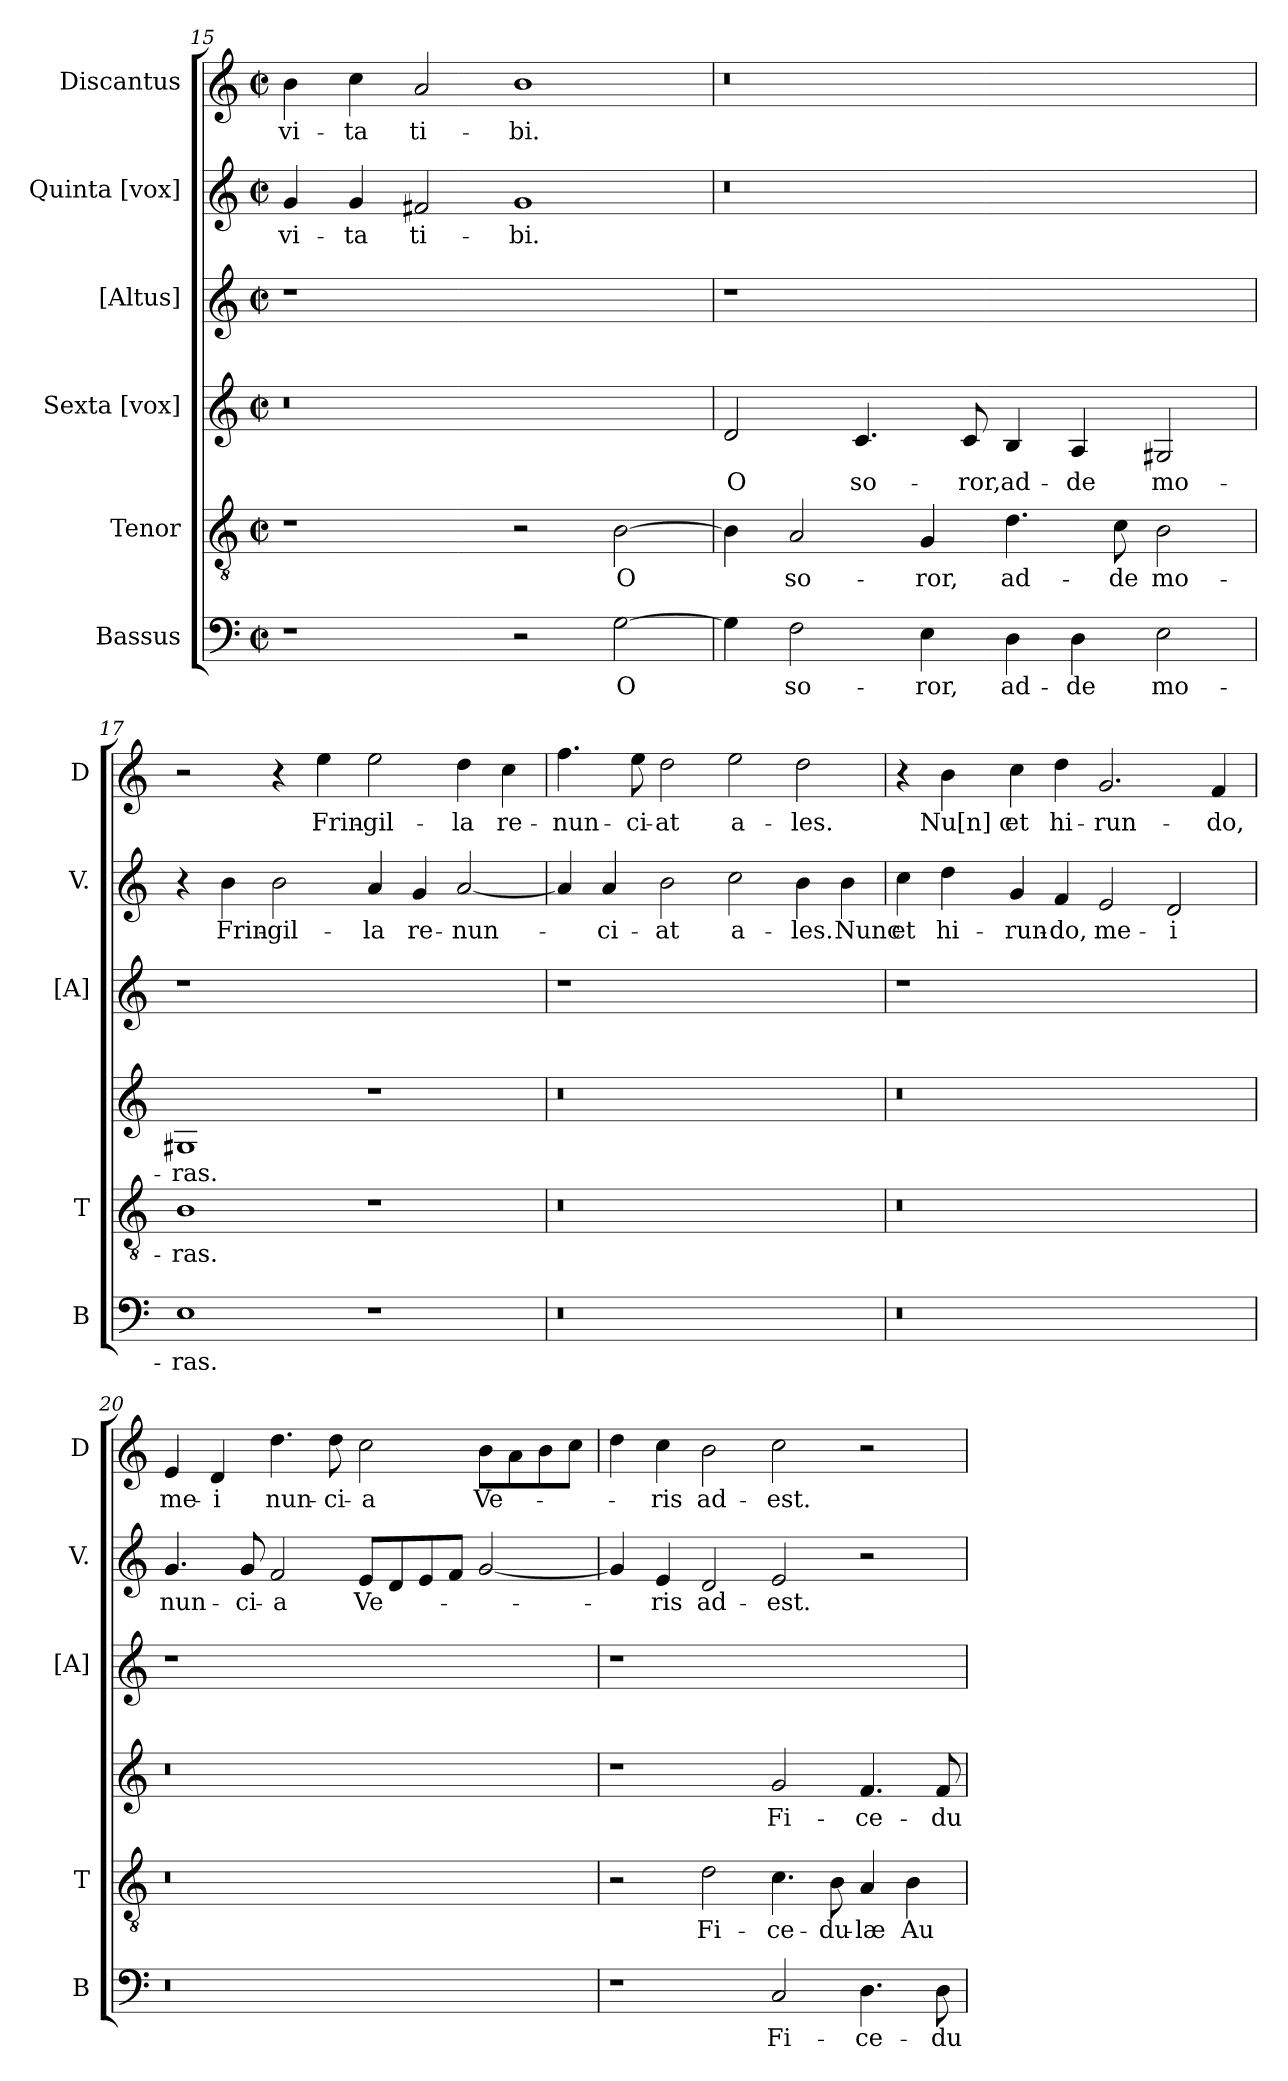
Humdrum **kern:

**kern	**text	**kern	**text	**kern	**text	**kern	**kern	**text	**kern	**text
*part6	*part6	*part5	*part5	*part4	*part4	*part3	*part2	*part2	*part1	*part1
*staff6	*staff6	*staff5	*staff5	*staff4	*staff4	*staff3	*staff2	*staff2	*staff1	*staff1
*I"Bassus	*	*I"Tenor	*	*I"Sexta [vox]	*	*I"[Altus]	*I"Quinta [vox]	*	*I"Discantus	*
*I'B	*	*I'T	*	*	*	*I'[A]	*I'V.	*	*I'D	*
*clefF4	*	*clefGv2	*	*clefG2	*	*clefG2	*clefG2	*	*clefG2	*
*k[]	*	*k[]	*	*k[]	*	*k[]	*k[]	*	*k[]	*
*C:	*	*C:	*	*C:	*	*C:	*C:	*	*C:	*
*M2/2	*	*M2/2	*	*M2/2	*	*M2/2	*M2/2	*	*M2/2	*
*met(c|)	*	*met(c|)	*	*met(c|)	*	*met(c|)	*met(c|)	*	*met(c|)	*
=15	=15	=15	=15	=15	=15	=15	=15	=15	=15	=15
1r	.	1r	.	0r	.	1r	4g	vi-	4b	vi-
.	.	.	.	.	.	.	4g	-ta	4cc	-ta
.	.	.	.	.	.	.	2f#X	ti-	2a	ti-
2r	.	2r	.	.	.	1ryy	1g	-bi.	1b	-bi.
[2G	O	[2B	O	.	.	.	.	.	.	.
=16	=16	=16	=16	=16	=16	=16	=16	=16	=16	=16
4G]	.	4B]	.	2d	O	1r	0r	.	0r	.
2F	so-	2A	so-	.	.	.	.	.	.	.
.	.	.	.	4.c	so-	.	.	.	.	.
4E	-ror,	4G	-ror,	.	.	.	.	.	.	.
.	.	.	.	8c	-ror,	.	.	.	.	.
4D	ad-	4.d	ad-	4B	ad-	1ryy	.	.	.	.
4D	-de	.	.	4A	-de	.	.	.	.	.
.	.	8c	-de	.	.	.	.	.	.	.
2E	mo-	2B	mo-	2G#X	mo-	.	.	.	.	.
=17	=17	=17	=17	=17	=17	=17	=17	=17	=17	=17
1E	-ras.	1B	-ras.	1G#X	-ras.	1r	4r	.	2r	.
.	.	.	.	.	.	.	4b	Frin-	.	.
.	.	.	.	.	.	.	2b	-gil-	4r	.
.	.	.	.	.	.	.	.	.	4ee	Frin-
1r	.	1r	.	1r	.	1ryy	4a	-la	2ee	-gil-
.	.	.	.	.	.	.	4g	re-	.	.
.	.	.	.	.	.	.	[2a	-nun-	4dd	-la
.	.	.	.	.	.	.	.	.	4cc	re-
=18	=18	=18	=18	=18	=18	=18	=18	=18	=18	=18
0r	.	0r	.	0r	.	1r	4a]	.	4.ff	-nun-
.	.	.	.	.	.	.	4a	-ci-	.	.
.	.	.	.	.	.	.	.	.	8ee	-ci-
.	.	.	.	.	.	.	2b	-at	2dd	-at
.	.	.	.	.	.	1ryy	2cc	a-	2ee	a-
.	.	.	.	.	.	.	4b	-les.	2dd	-les.
.	.	.	.	.	.	.	4b	Nunc	.	.
=19	=19	=19	=19	=19	=19	=19	=19	=19	=19	=19
0r	.	0r	.	0r	.	1r	4cc	et	4r	.
.	.	.	.	.	.	.	4dd	hi-	4b	Nu[n]c
.	.	.	.	.	.	.	4g	-run-	4cc	et
.	.	.	.	.	.	.	4f	-do,	4dd	hi-
.	.	.	.	.	.	1ryy	2e	me-	2.g	-run-
.	.	.	.	.	.	.	2d	-i	.	.
.	.	.	.	.	.	.	.	.	4f	-do,
=20	=20	=20	=20	=20	=20	=20	=20	=20	=20	=20
0r	.	0r	.	0r	.	1r	4.g	nun-	4e	me-
.	.	.	.	.	.	.	.	.	4d	-i
.	.	.	.	.	.	.	8g	-ci-	.	.
.	.	.	.	.	.	.	2f	-a	4.dd	nun-
.	.	.	.	.	.	.	.	.	8dd	-ci-
.	.	.	.	.	.	1ryy	8eL	Ve-	2cc	-a
.	.	.	.	.	.	.	8d	.	.	.
.	.	.	.	.	.	.	8e	.	.	.
.	.	.	.	.	.	.	8fJ	.	.	.
.	.	.	.	.	.	.	[2g	.	8bL	Ve-
.	.	.	.	.	.	.	.	.	8a	.
.	.	.	.	.	.	.	.	.	8b	.
.	.	.	.	.	.	.	.	.	8ccJ	.
=21	=21	=21	=21	=21	=21	=21	=21	=21	=21	=21
1r	.	2r	.	1r	.	1r	4g]	.	4dd	.
.	.	.	.	.	.	.	4e	-ris	4cc	-ris
.	.	2d	Fi-	.	.	.	2d	ad-	2b	ad-
2C	Fi-	4.c	-ce-	2g	Fi-	1ryy	2e	-est.	2cc	-est.
.	.	8B	-du-	.	.	.	.	.	.	.
4.D	-ce-	4A	-læ	4.f	-ce-	.	2r	.	2r	.
.	.	4B	Au-	.	.	.	.	.	.	.
8D	-du-	.	.	8f	-du-	.	.	.	.	.
=	=	=	=	=	=	=	=	=	=	=
*-	*-	*-	*-	*-	*-	*-	*-	*-	*-	*-
